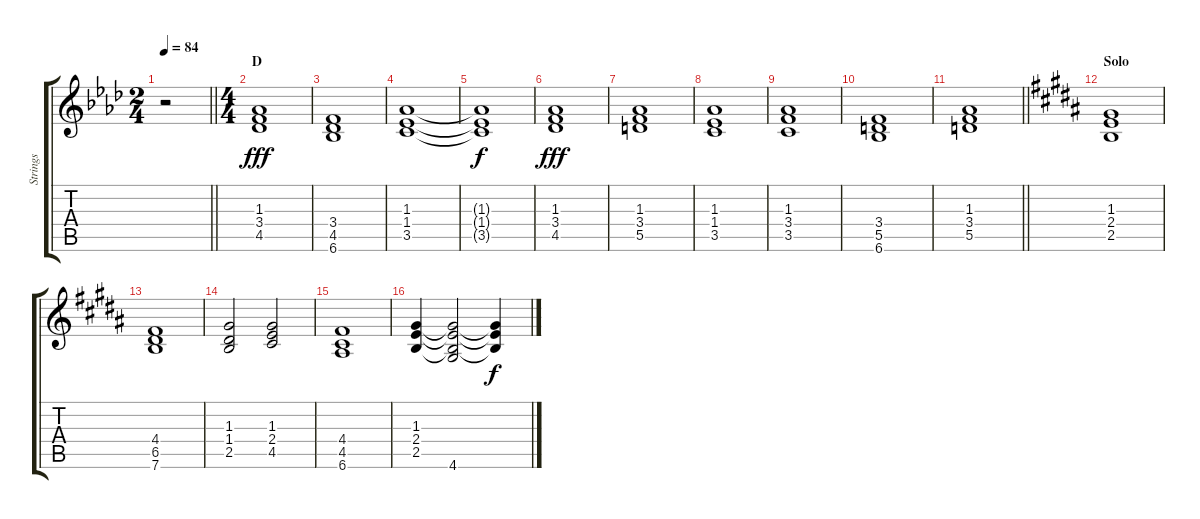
\track ("Strings" "Strings") {instrument stringensemble1}
\staff {score tabs}
\tuning (E5 B4 G4 D4 A3 E3) {hide}
\ts (2 4)
\tempo 84
\clef g2
\barLineRight lightlight
\ks ab
r.2{dy fff} |
\ts (4 4)
\section ("" "D")
(1.3 3.4 4.5).1 |
(3.4 4.5 6.6).1 |
(1.3 1.4 3.5).1 |
(1.3{t} 1.4{t} 3.5{t}).1{dy f} |
(1.3 3.4 4.5).1{dy fff} |
(1.3 3.4 5.5).1 |
(1.3 1.4 3.5).1 |
(1.3 3.4 3.5).1 |
(3.4 5.5 6.6).1 |
\barLineRight lightlight
(1.3 3.4 5.5).1 |
\section ("" "Solo")
\ks b
(1.3 2.4 2.5).1{volume 10} |
(4.4 6.5 7.6).1 |
(1.3 1.4 2.5).2 (1.3 2.4 4.5).2 |
(4.4 4.5 6.6).1 |
(1.3 2.4 2.5).4 (1.3{t} 2.4{t} 2.5{t} 4.6).2 (1.3{t} 2.4{t} 2.5{t}).4{dy f}
